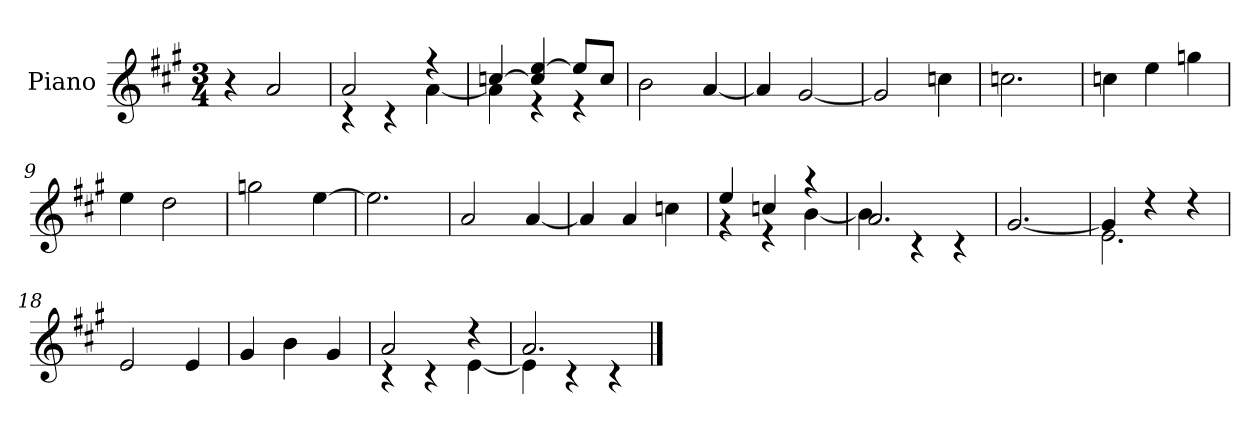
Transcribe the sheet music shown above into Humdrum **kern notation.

**kern
*part1
*staff1
*I"Piano
*I'P-no
*clefG2
*k[f#c#g#]
*M3/4
*MM180
=1
4r
2a/
=2
*^
2a/	4r
.	4r
4r	[4a\
=3	=3
[4ccn/	4a\]
4cc/] [4ee/	4r
8ee/L]	4r
8cc/J	.
*v	*v
=4
2b\
[4a/
=5
4a/]
[2g#/
=6
2g#/]
4ccn\
=7
2.ccn\
=8
4ccn\
4ee\
4ggn\
=9
4ee\
2dd\
=10
2ggn\
[4ee\
=11
2.ee\]
!!LO:LB:g=z
=12
2a/
[4a/
=13
4a/]
4a/
4ccn\
=14
*^
4ee/	4r
4ccn/	4r
4r	[4b\
=15	=15
2.a/	4b\]
.	4r
.	4r
*v	*v
=16
[2.g#/
=17
*^
4g#/]	2.e\
4r	.
4r	.
*v	*v
=18
2e/
4e/
=19
4g#/
4b\
4g#/
=20
*^
2a/	4r
.	4r
4r	[4e\
=21	=21
2.a/	4e\]
.	4r
.	4r
*v	*v
==
*-
